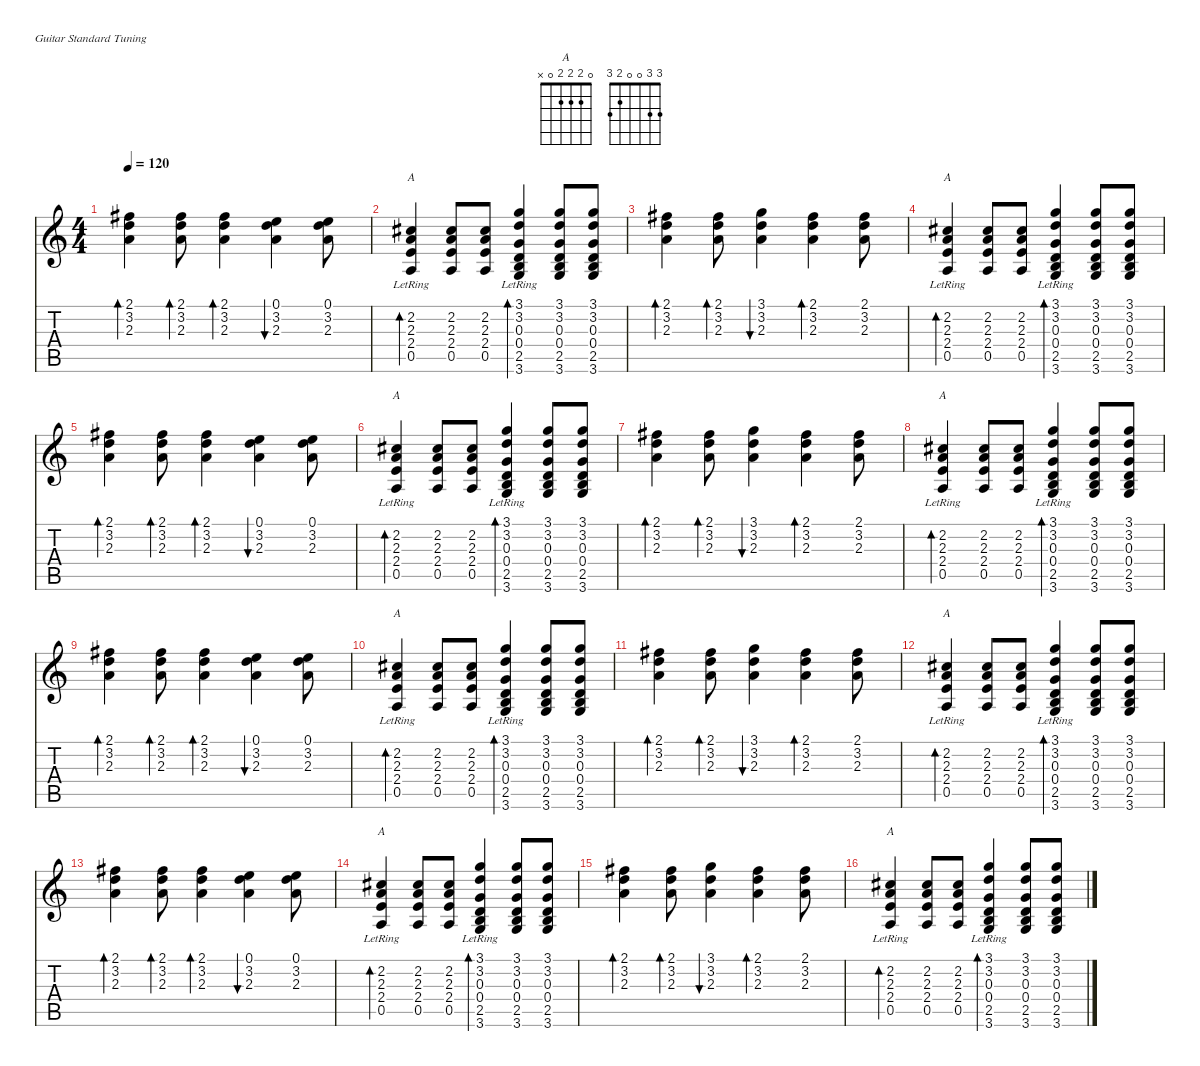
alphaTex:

\defaultSystemsLayout 4
\hideDynamics
\bracketExtendMode nobrackets
\singleTrackTrackNamePolicy hidden
\multiTrackTrackNamePolicy hidden
\otherSystemsTrackNameOrientation horizontal
\track ("Guitar 1  Vedder" "jz.guit.") {defaultSystemsLayout 8 instrument electricguitarjazz}
\staff {score tabs}
\tuning (E4 B3 G3 D3 A2 E2)
\chord ("A" 0 2 2 2 0 x)
\chord ("" 3 3 0 0 2 3)
\ts (4 4)
\tempo 120
\clef g2
\ks c
(2.1{acc #} 3.2 2.3).4{bd 60 dy f beam Down} (2.1{acc #} 3.2 2.3).8{bd 30 beam Down} (2.1{acc #} 3.2 2.3).4{bd 30 beam Down} (0.1 3.2 2.3).4{bu 30 dy fff beam Down} (0.1 3.2 2.3).8{dy f beam Down} |
(2.2{lr acc #} 2.3{lr} 2.4{lr} 0.5{lr}).4{bd 30 ch "A" beam Up} (2.2{acc #} 2.3 2.4 0.5).8{beam Up} (2.2{acc #} 2.3 2.4 0.5).8{beam Up} (3.1{lr} 3.2{lr} 0.3{lr} 0.4{lr} 2.5{lr} 3.6{lr}).4{bd 30 ch "" beam Up} (3.1 3.2 0.3 0.4 2.5 3.6).8{beam Up} (3.1 3.2 0.3 0.4 2.5 3.6).8{beam Up} |
(2.1{acc #} 3.2 2.3).4{bd 60 beam Down} (2.1{acc #} 3.2 2.3).8{bd 30 beam Down} (3.1 3.2 2.3).4{bu 30 beam Down} (2.1{acc #} 3.2 2.3).4{bd 60 beam Down} (2.1{acc #} 3.2 2.3).8{beam Down} |
(2.2{lr acc #} 2.3{lr} 2.4{lr} 0.5{lr}).4{bd 30 ch "A" beam Up} (2.2{acc #} 2.3 2.4 0.5).8{beam Up} (2.2{acc #} 2.3 2.4 0.5).8{beam Up} (3.1{lr} 3.2{lr} 0.3{lr} 0.4{lr} 2.5{lr} 3.6{lr}).4{bd 30 ch "" beam Up} (3.1 3.2 0.3 0.4 2.5 3.6).8{beam Up} (3.1 3.2 0.3 0.4 2.5 3.6).8{beam Up} |
(2.1{acc #} 3.2 2.3).4{bd 60 beam Down} (2.1{acc #} 3.2 2.3).8{bd 30 beam Down} (2.1{acc #} 3.2 2.3).4{bd 30 beam Down} (0.1 3.2 2.3).4{bu 30 dy fff beam Down} (0.1 3.2 2.3).8{dy f beam Down} |
(2.2{lr acc #} 2.3{lr} 2.4{lr} 0.5{lr}).4{bd 30 ch "A" beam Up} (2.2{acc #} 2.3 2.4 0.5).8{beam Up} (2.2{acc #} 2.3 2.4 0.5).8{beam Up} (3.1{lr} 3.2{lr} 0.3{lr} 0.4{lr} 2.5{lr} 3.6{lr}).4{bd 30 ch "" beam Up} (3.1 3.2 0.3 0.4 2.5 3.6).8{beam Up} (3.1 3.2 0.3 0.4 2.5 3.6).8{beam Up} |
(2.1{acc #} 3.2 2.3).4{bd 60 beam Down} (2.1{acc #} 3.2 2.3).8{bd 30 beam Down} (3.1 3.2 2.3).4{bu 30 beam Down} (2.1{acc #} 3.2 2.3).4{bd 60 beam Down} (2.1{acc #} 3.2 2.3).8{beam Down} |
(2.2{lr acc #} 2.3{lr} 2.4{lr} 0.5{lr}).4{bd 30 ch "A" beam Up} (2.2{acc #} 2.3 2.4 0.5).8{beam Up} (2.2{acc #} 2.3 2.4 0.5).8{beam Up} (3.1{lr} 3.2{lr} 0.3{lr} 0.4{lr} 2.5{lr} 3.6{lr}).4{bd 30 ch "" beam Up} (3.1 3.2 0.3 0.4 2.5 3.6).8{beam Up} (3.1 3.2 0.3 0.4 2.5 3.6).8{beam Up} |
(2.1{acc #} 3.2 2.3).4{bd 60 beam Down} (2.1{acc #} 3.2 2.3).8{bd 30 beam Down} (2.1{acc #} 3.2 2.3).4{bd 30 beam Down} (0.1 3.2 2.3).4{bu 30 dy fff beam Down} (0.1 3.2 2.3).8{dy f beam Down} |
(2.2{lr acc #} 2.3{lr} 2.4{lr} 0.5{lr}).4{bd 30 ch "A" beam Up} (2.2{acc #} 2.3 2.4 0.5).8{beam Up} (2.2{acc #} 2.3 2.4 0.5).8{beam Up} (3.1{lr} 3.2{lr} 0.3{lr} 0.4{lr} 2.5{lr} 3.6{lr}).4{bd 30 ch "" beam Up} (3.1 3.2 0.3 0.4 2.5 3.6).8{beam Up} (3.1 3.2 0.3 0.4 2.5 3.6).8{beam Up} |
(2.1{acc #} 3.2 2.3).4{bd 60 beam Down} (2.1{acc #} 3.2 2.3).8{bd 30 beam Down} (3.1 3.2 2.3).4{bu 30 beam Down} (2.1{acc #} 3.2 2.3).4{bd 60 beam Down} (2.1{acc #} 3.2 2.3).8{beam Down} |
(2.2{lr acc #} 2.3{lr} 2.4{lr} 0.5{lr}).4{bd 30 ch "A" beam Up} (2.2{acc #} 2.3 2.4 0.5).8{beam Up} (2.2{acc #} 2.3 2.4 0.5).8{beam Up} (3.1{lr} 3.2{lr} 0.3{lr} 0.4{lr} 2.5{lr} 3.6{lr}).4{bd 30 ch "" beam Up} (3.1 3.2 0.3 0.4 2.5 3.6).8{beam Up} (3.1 3.2 0.3 0.4 2.5 3.6).8{beam Up} |
(2.1{acc #} 3.2 2.3).4{bd 60 beam Down} (2.1{acc #} 3.2 2.3).8{bd 30 beam Down} (2.1{acc #} 3.2 2.3).4{bd 30 beam Down} (0.1 3.2 2.3).4{bu 30 dy fff beam Down} (0.1 3.2 2.3).8{dy f beam Down} |
(2.2{lr acc #} 2.3{lr} 2.4{lr} 0.5{lr}).4{bd 30 ch "A" beam Up} (2.2{acc #} 2.3 2.4 0.5).8{beam Up} (2.2{acc #} 2.3 2.4 0.5).8{beam Up} (3.1{lr} 3.2{lr} 0.3{lr} 0.4{lr} 2.5{lr} 3.6{lr}).4{bd 30 ch "" beam Up} (3.1 3.2 0.3 0.4 2.5 3.6).8{beam Up} (3.1 3.2 0.3 0.4 2.5 3.6).8{beam Up} |
(2.1{acc #} 3.2 2.3).4{bd 60 beam Down} (2.1{acc #} 3.2 2.3).8{bd 30 beam Down} (3.1 3.2 2.3).4{bu 30 beam Down} (2.1{acc #} 3.2 2.3).4{bd 60 beam Down} (2.1{acc #} 3.2 2.3).8{beam Down} |
(2.2{lr acc #} 2.3{lr} 2.4{lr} 0.5{lr}).4{bd 30 ch "A" beam Up} (2.2{acc #} 2.3 2.4 0.5).8{beam Up} (2.2{acc #} 2.3 2.4 0.5).8{beam Up} (3.1{lr} 3.2{lr} 0.3{lr} 0.4{lr} 2.5{lr} 3.6{lr}).4{bd 30 ch "" beam Up} (3.1 3.2 0.3 0.4 2.5 3.6).8{beam Up} (3.1 3.2 0.3 0.4 2.5 3.6).8{beam Up}
